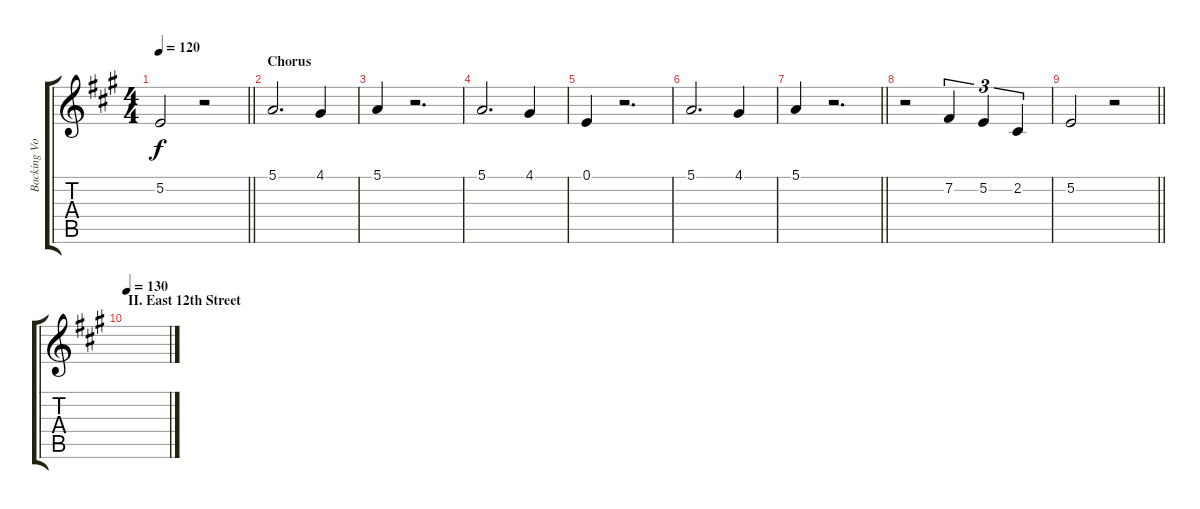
\track ("Backing Vocals" "Backing Vo") {instrument lead2sawtooth}
\staff {score tabs}
\tuning (E4 B3 G3 D3 A2 E2) {hide}
\ts (4 4)
\tempo 120
\clef g2
\barLineRight lightlight
\ks a
5.2.2{dy f} r.2 |
\section ("" "Chorus")
5.1.2{d} 4.1.4 |
5.1.4 r.2{d} |
5.1.2{d} 4.1.4 |
0.1.4 r.2{d} |
5.1.2{d} 4.1.4 |
\barLineRight lightlight
5.1.4 r.2{d} |
r.2 7.2.4{tu (3 2)} 5.2.4{tu (3 2)} 2.2.4{tu (3 2)} |
\barLineRight lightlight
5.2.2 r.2 |
\section ("" "II. East 12th Street")
\tempo 130
